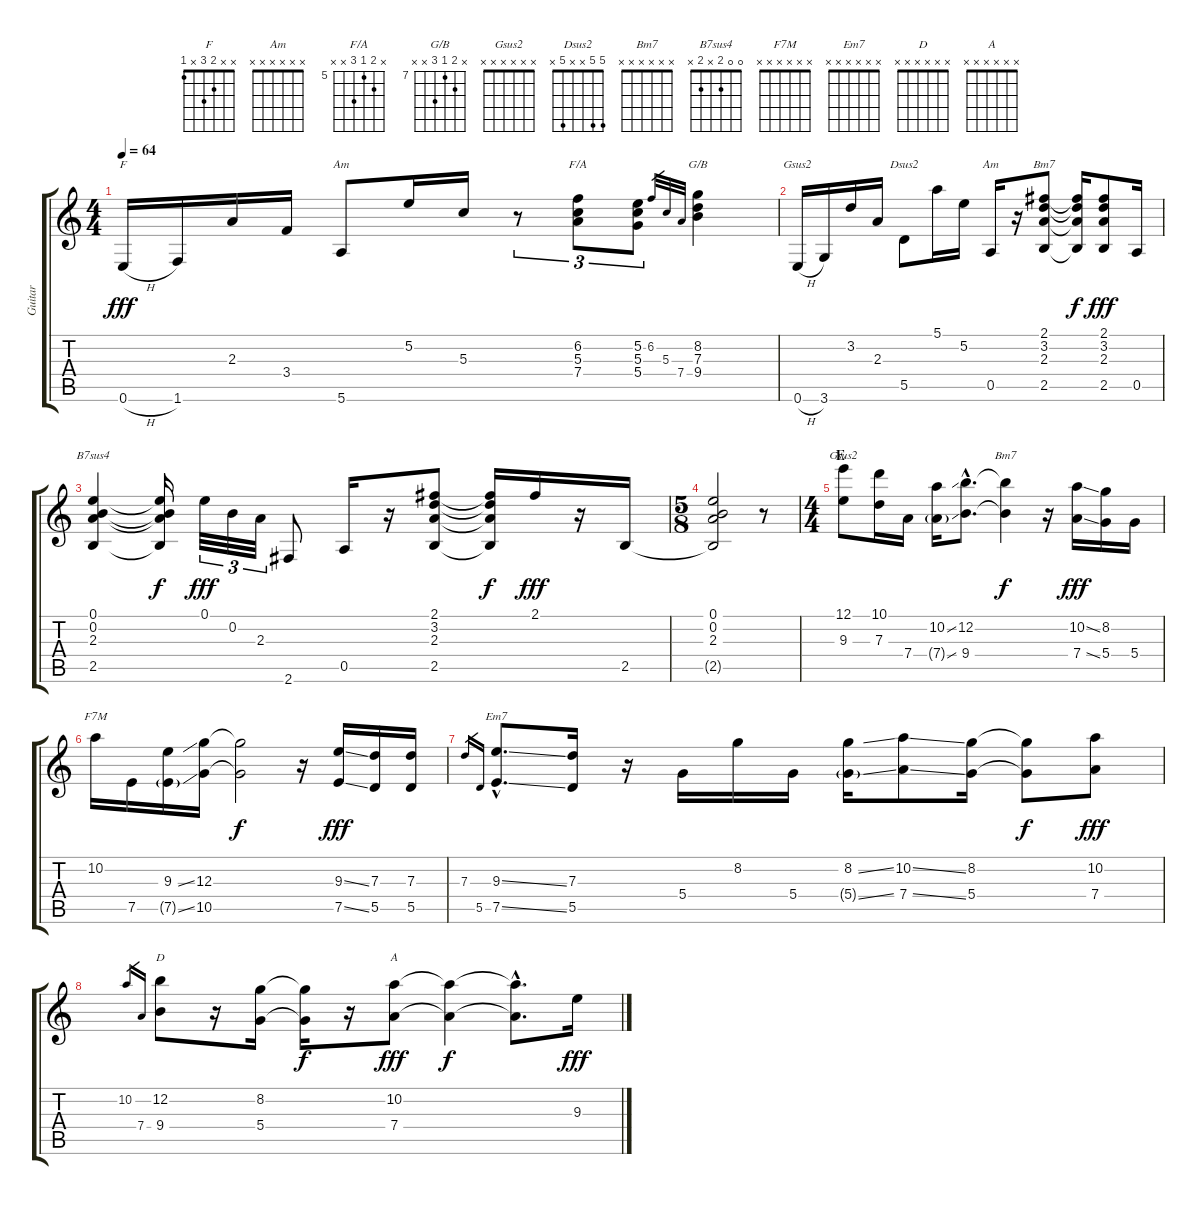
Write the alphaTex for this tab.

\track ("Guitar" "Guitar") {instrument acousticguitarsteel}
\staff {score tabs}
\tuning (E4 B3 G3 D3 A2 E2) {hide}
\chord ("F" x x 2 3 x 1)
\chord ("Am" x 5 5 x x 5)
\chord ("F/A" x 6 5 7 x x) {firstfret 5}
\chord ("G/B" x 8 7 9 x x) {firstfret 7}
\chord ("Gsus2" x 3 2 x x 3)
\chord ("Dsus2" 5 5 x x 5 x)
\chord ("Am" x x x x x x)
\chord ("Bm7" 2 3 2 x 2 x)
\chord ("B7sus4" 0 0 2 x 2 x)
\chord ("Gsus2" x x x x x x)
\chord ("Bm7" x x x x x x)
\chord ("F7M" x x x x x x)
\chord ("Em7" x x x x x x)
\chord ("D" x x x x x x)
\chord ("A" x x x x x x)
\ts (4 4)
\tempo 64
\clef g2
\ks c
0.6{h}.16{ch "F" dy fff} 1.6.16 2.3.16 3.4.16 5.6.8{ch "Am"} 5.2.16 5.3.16 r.8{tu (3 2)} (6.2 5.3 7.4).8{tu (3 2) ch "F/A"} (5.2 5.3 5.4).8{tu (3 2)} 6.2.32{gr} 5.3.32{gr} 7.4.32{gr} (8.2 7.3 9.4).4{ch "G/B"} |
0.6{h}.16{ch "Gsus2"} 3.6.16 3.2.16 2.3.16 5.5.8{ch "Dsus2"} 5.1.16 5.2.16 0.5.16{ch "Am"} r.16 (2.1 3.2 2.3 2.5).8{ch "Bm7"} (2.1{t} 3.2{t} 2.3{t} 2.5{t}).16{dy f} (2.1 3.2 2.3 2.5).8{dy fff} 0.5.16 |
(0.1 0.2 2.3 2.5).4{ch "B7sus4"} (0.1{t} 0.2{t} 2.3{t} 2.5{t}).16{dy f} 0.1.32{tu (3 2) dy fff} 0.2.32{tu (3 2)} 2.3.32{tu (3 2)} 2.6.8 0.5.16 r.16 (2.1 3.2 2.3 2.5).8 (2.1{t} 3.2{t} 2.3{t} 2.5{t}).16{dy f} 2.1.16{dy fff} r.16 2.5.16 |
\ts (5 8)
(0.1 0.2 2.3 2.5{t}).2 r.8 |
\ts (4 4)
\section ("" "E")
(12.1 9.3).8{ch "Gsus2"} (10.1 7.3).16 7.4.16 (10.2{ss} 7.4{ss g}).16 (12.2{hac} 9.4{hac}).8{d} (12.2{t} 9.4{t}).4{ch "Bm7" dy f} r.16 (10.2{ss} 7.4{ss}).16{dy fff} (8.2 5.4).16 5.4.16 |
10.2.16{ch "F7M"} 7.5.16 (9.3{ss} 7.5{ss g}).16 (12.3 10.5).16 (12.3{t} 10.5{t}).2{dy f} r.16 (9.3{ss} 7.5{ss}).16{dy fff} (7.3 5.5).16 (7.3 5.5).16 |
7.3.16{gr} 5.5.16{gr} (9.3{ss hac} 7.5{ss hac}).8{d ch "Em7"} (7.3 5.5).16 r.16 5.4.16 8.2.16 5.4.16 (8.2{ss} 5.4{ss g}).16 (10.2{ss} 7.4{ss}).8 (8.2 5.4).16 (8.2{t} 5.4{t}).8{dy f} (10.2 7.4).8{dy fff} |
10.2.16{gr} 7.4.16{gr} (12.2 9.4).8{ch "D"} r.16 (8.2 5.4).16 (8.2{t} 5.4{t}).16{dy f} r.16 (10.2 7.4).8{ch "A" dy fff} (10.2{t} 7.4{t}).4{dy f} (10.2{hac t} 7.4{hac t}).8{d} 9.3.16{dy fff}
